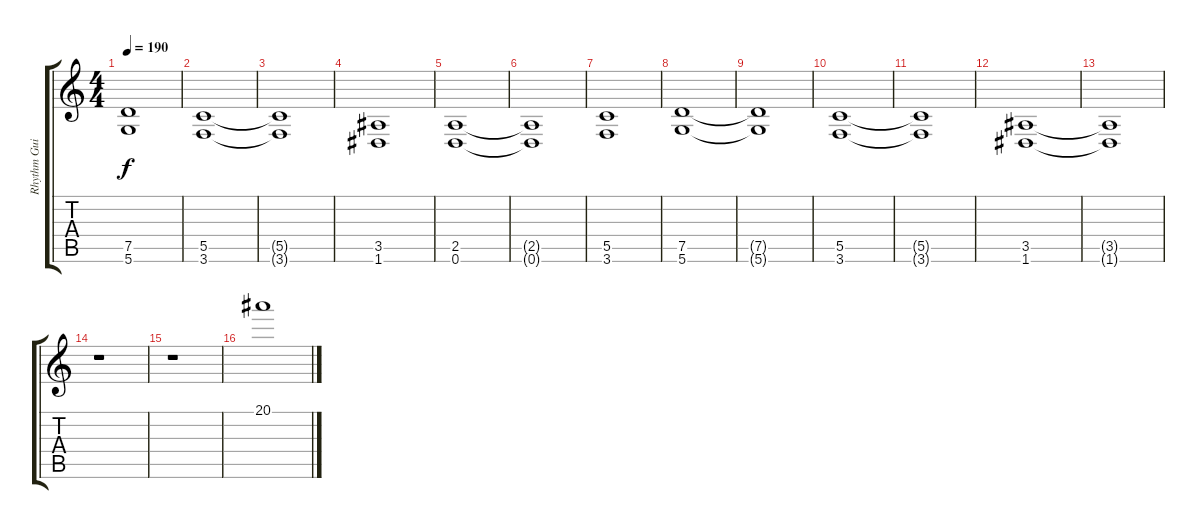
\track ("Rhythm Guitar" "Rhythm Gui") {instrument distortionguitar}
\staff {score tabs}
\tuning (D4 A3 F3 C3 G2 D2) {hide}
\ts (4 4)
\tempo 190
\clef g2
\ks c
(7.5{t} 5.6{t}).1{dy f} |
(5.5 3.6).1 |
(5.5{t} 3.6{t}).1 |
(3.5 1.6).1 |
(2.5 0.6).1 |
(2.5{t} 0.6{t}).1 |
(5.5 3.6).1 |
(7.5 5.6).1 |
(7.5{t} 5.6{t}).1 |
(5.5 3.6).1 |
(5.5{t} 3.6{t}).1 |
(3.5 1.6).1 |
(3.5{t} 1.6{t}).1 |
r.1 |
r.1 |
20.1.1
